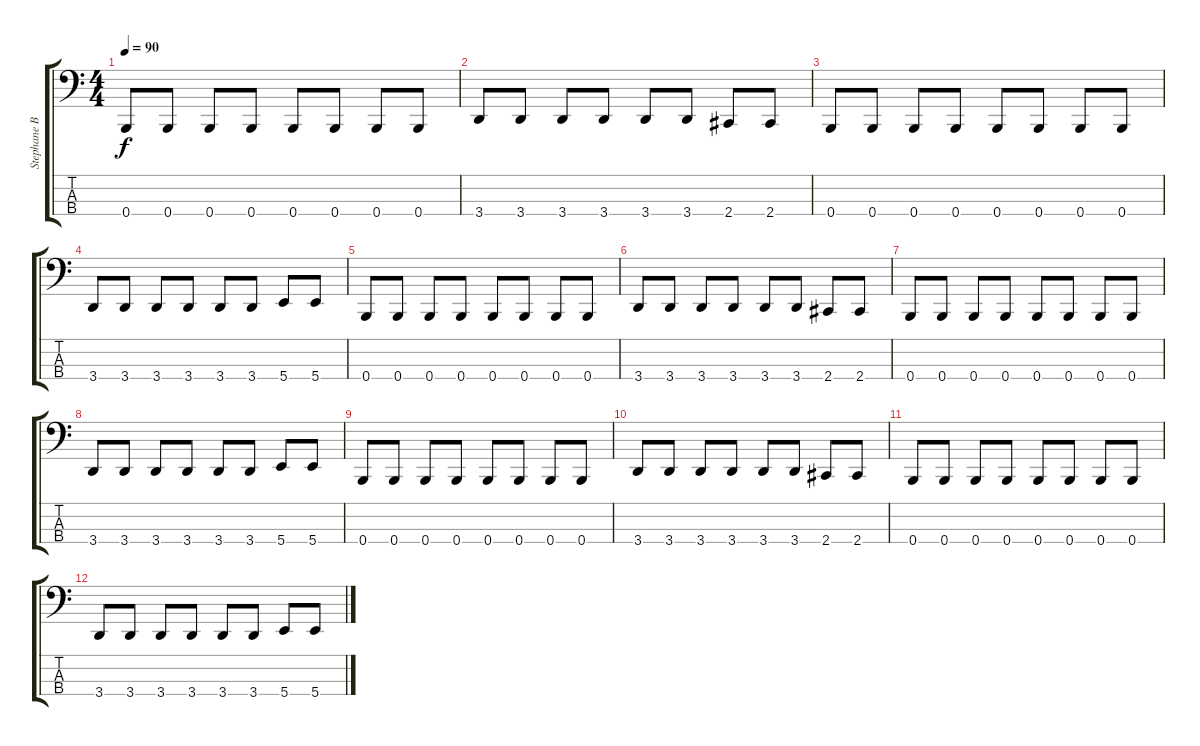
\track ("Stephane Barbe (Bass)" "Stephane B") {instrument electricbasspick}
\staff {score tabs}
\tuning (D2 A1 E1 B0) {hide}
\ts (4 4)
\tempo 90
\clef f4
\ks c
0.4.8{dy f} 0.4.8 0.4.8 0.4.8 0.4.8 0.4.8 0.4.8 0.4.8 |
3.4.8 3.4.8 3.4.8 3.4.8 3.4.8 3.4.8 2.4.8 2.4.8 |
0.4.8 0.4.8 0.4.8 0.4.8 0.4.8 0.4.8 0.4.8 0.4.8 |
3.4.8 3.4.8 3.4.8 3.4.8 3.4.8 3.4.8 5.4.8 5.4.8 |
0.4.8 0.4.8 0.4.8 0.4.8 0.4.8 0.4.8 0.4.8 0.4.8 |
3.4.8 3.4.8 3.4.8 3.4.8 3.4.8 3.4.8 2.4.8 2.4.8 |
0.4.8 0.4.8 0.4.8 0.4.8 0.4.8 0.4.8 0.4.8 0.4.8 |
3.4.8 3.4.8 3.4.8 3.4.8 3.4.8 3.4.8 5.4.8 5.4.8 |
0.4.8 0.4.8 0.4.8 0.4.8 0.4.8 0.4.8 0.4.8 0.4.8 |
3.4.8 3.4.8 3.4.8 3.4.8 3.4.8 3.4.8 2.4.8 2.4.8 |
0.4.8 0.4.8 0.4.8 0.4.8 0.4.8 0.4.8 0.4.8 0.4.8 |
3.4.8 3.4.8 3.4.8 3.4.8 3.4.8 3.4.8 5.4.8 5.4.8
